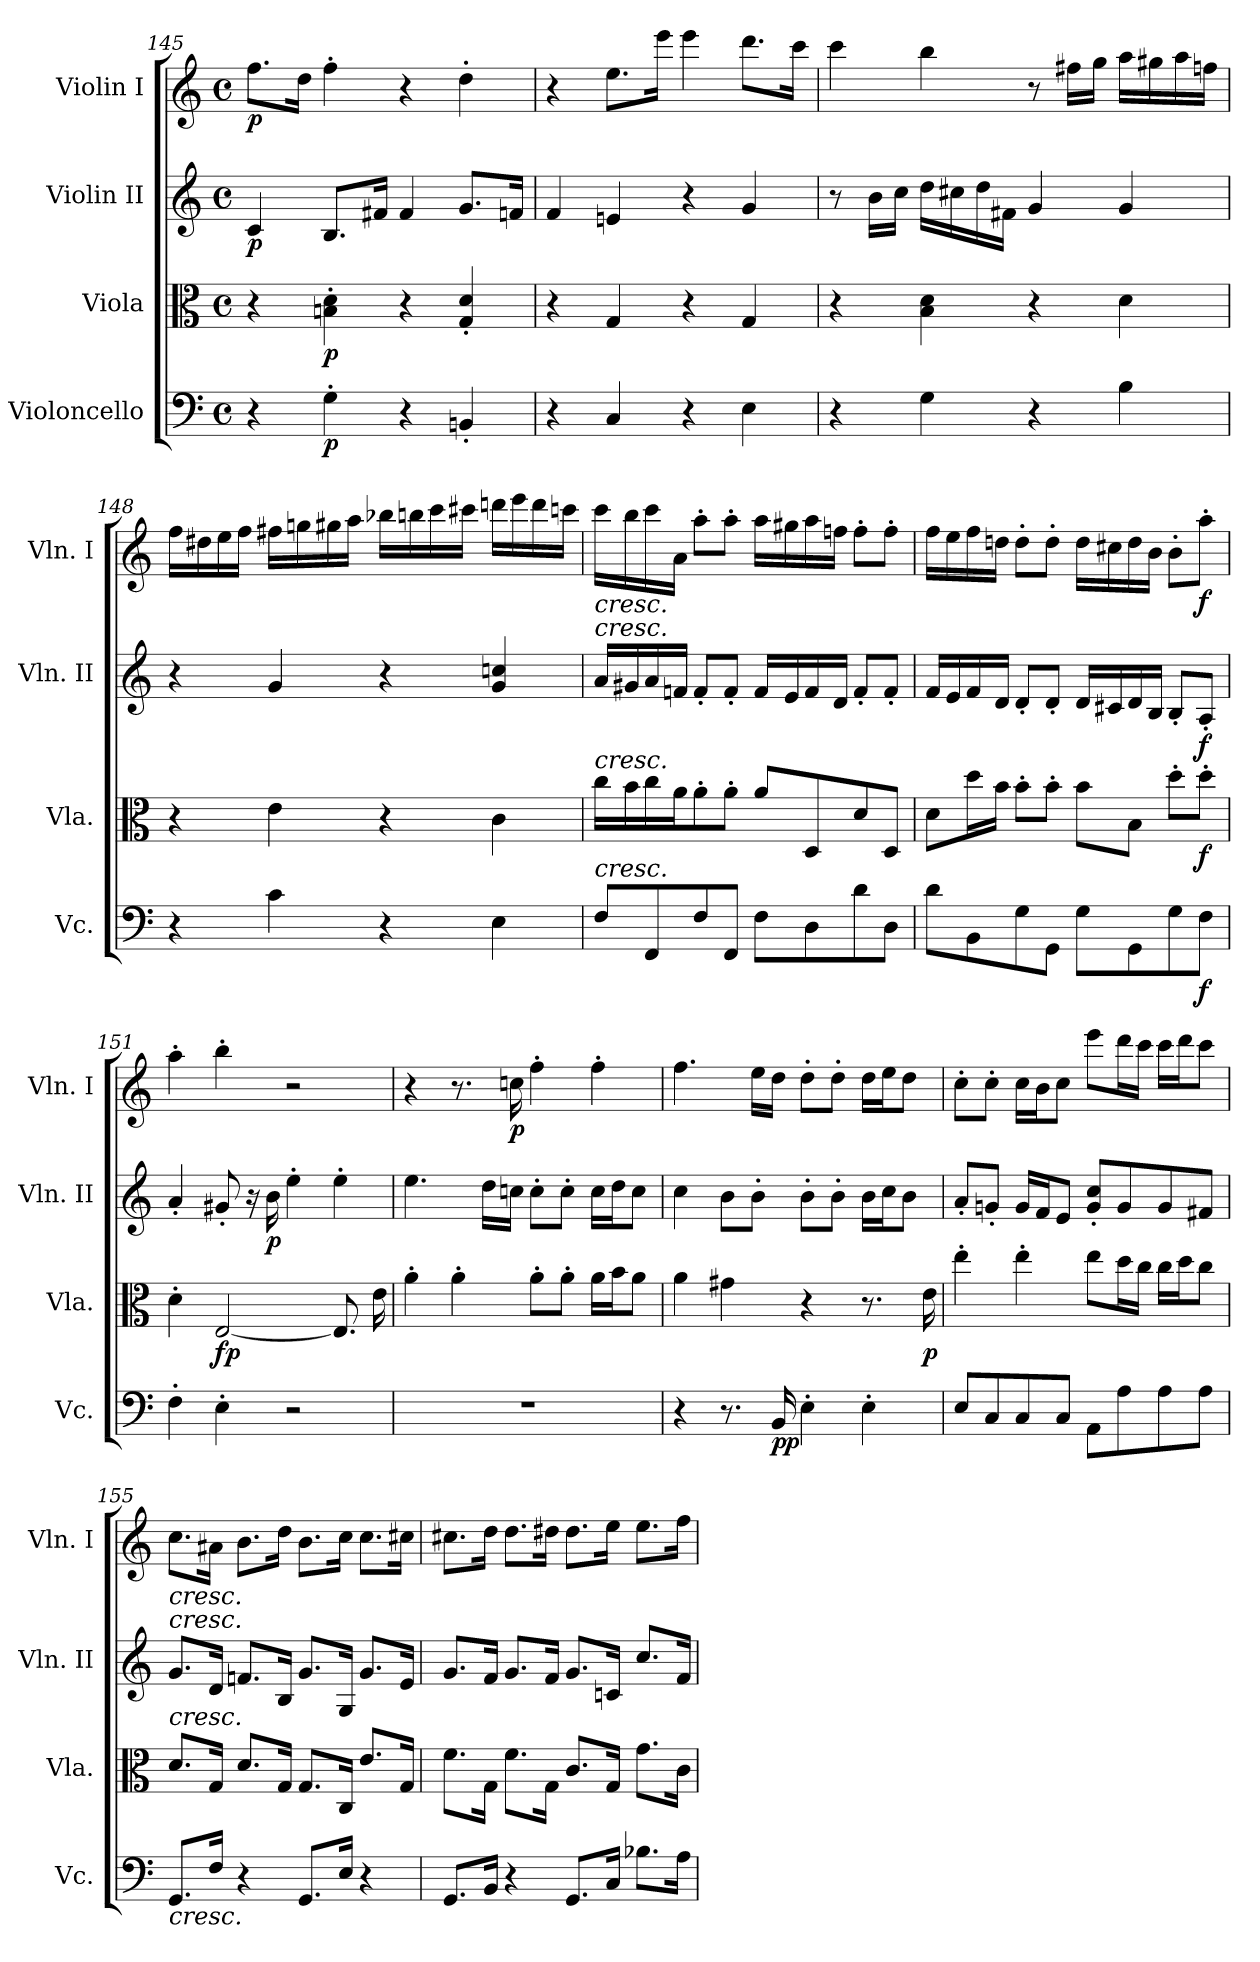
**kern	**dynam	**kern	**dynam	**kern	**dynam	**kern	**dynam
*part4	*part4	*part3	*part3	*part2	*part2	*part1	*part1
*staff4	*staff4	*staff3	*staff3	*staff2	*staff2	*staff1	*staff1
*I"Violoncello	*	*I"Viola	*	*I"Violin II	*	*I"Violin I	*
*I'Vc.	*	*I'Vla.	*	*I'Vln. II	*	*I'Vln. I	*
*clefF4	*	*clefC3	*	*clefG2	*	*clefG2	*
*k[]	*	*k[]	*	*k[]	*	*k[]	*
*M4/4	*	*M4/4	*	*M4/4	*	*M4/4	*
*met(c)	*	*met(c)	*	*met(c)	*	*met(c)	*
=145	=145	=145	=145	=145	=145	=145	=145
!	!	!	!	!	!LO:DY:b	!	!LO:DY:b
4r	.	4r	.	4c/	p	8.ff\L	p
.	.	.	.	.	.	16dd\Jk	.
!	!LO:DY:b	!	!LO:DY:b	!	!	!	!
4G'\	p	4Bn\' 4d\'	p	8.B/L	.	4ff'\	.
.	.	.	.	16f#X/Jk	.	.	.
4r	.	4r	.	4f#/	.	4r	.
4BBn'/	.	4G/' 4d/'	.	8.g/L	.	4dd'\	.
.	.	.	.	16fn/Jk	.	.	.
=146	=146	=146	=146	=146	=146	=146	=146
4r	.	4r	.	4f/	.	4r	.
4C/	.	4G/	.	4en/	.	8.ee\L	.
.	.	.	.	.	.	16eee\Jk	.
4r	.	4r	.	4r	.	4eee\	.
4E\	.	4G/	.	4g/	.	8.ddd\L	.
.	.	.	.	.	.	16ccc\Jk	.
=147	=147	=147	=147	=147	=147	=147	=147
4r	.	4r	.	8r	.	4ccc\	.
.	.	.	.	16b\LL	.	.	.
.	.	.	.	16cc\JJ	.	.	.
4G\	.	4B\ 4d\	.	16dd\LL	.	4bb\	.
.	.	.	.	16cc#X\	.	.	.
.	.	.	.	16dd\	.	.	.
.	.	.	.	16f#X\JJ	.	.	.
4r	.	4r	.	4g/	.	8r	.
.	.	.	.	.	.	16ff#X\LL	.
.	.	.	.	.	.	16gg\JJ	.
4B\	.	4d\	.	4g/	.	16aa\LL	.
.	.	.	.	.	.	16gg#X\	.
.	.	.	.	.	.	16aa\	.
.	.	.	.	.	.	16ffn\JJ	.
=148	=148	=148	=148	=148	=148	=148	=148
4r	.	4r	.	4r	.	16ff\LL	.
.	.	.	.	.	.	16dd#X\	.
.	.	.	.	.	.	16ee\	.
.	.	.	.	.	.	16ff\JJ	.
4c\	.	4e\	.	4g/	.	16ff#X\LL	.
.	.	.	.	.	.	16ggn\	.
.	.	.	.	.	.	16gg#X\	.
.	.	.	.	.	.	16aa\JJ	.
4r	.	4r	.	4r	.	16bb-X\LL	.
.	.	.	.	.	.	16bbn\	.
.	.	.	.	.	.	16ccc\	.
.	.	.	.	.	.	16ccc#X\JJ	.
4E\	.	4c\	.	4g/ 4ccn/	.	16dddn\LL	.
.	.	.	.	.	.	16eee\	.
.	.	.	.	.	.	16ddd\	.
.	.	.	.	.	.	16cccn\JJ	.
=149	=149	=149	=149	=149	=149	=149	=149
!	!	!	!	!	!	!LO:TX:b:i:t=cresc.	!
!	!	!	!	!LO:TX:a:i:t=cresc.	!	!	!
!	!	!LO:TX:a:i:t=cresc.	!	!	!	!	!
!LO:TX:a:i:t=cresc.	!	!	!	!	!	!	!
8F/L	.	16cc\LL	.	16a/LL	.	16ccc\LL	.
.	.	16b\	.	16g#X/	.	16bb\	.
8FF/	.	16cc\	.	16a/	.	16ccc\	.
.	.	16a\J	.	16fn/JJ	.	16a\JJ	.
8F/	.	8a'\	.	8f'/L	.	8aa'\L	.
8FF/J	.	8a'\J	.	8f'/J	.	8aa'\J	.
8F\L	.	8a/L	.	16f/LL	.	16aa\LL	.
.	.	.	.	16e/	.	16gg#X\	.
8D\	.	8D/	.	16f/	.	16aa\	.
.	.	.	.	16d/JJ	.	16ffn\JJ	.
8d\	.	8d/	.	8f'/L	.	8ff'\L	.
8D\J	.	8D/J	.	8f'/J	.	8ff'\J	.
=150	=150	=150	=150	=150	=150	=150	=150
8d\L	.	8d\L	.	16f/LL	.	16ff\LL	.
.	.	.	.	16e/	.	16ee\	.
8BB\	.	16dd\L	.	16f/	.	16ff\	.
.	.	16b\JJ	.	16d/JJ	.	16ddn\JJ	.
8G\	.	8b'\L	.	8d'/L	.	8dd'\L	.
8GG\J	.	8b'\J	.	8d'/J	.	8dd'\J	.
8G\L	.	8b\L	.	16d/LL	.	16dd\LL	.
.	.	.	.	16c#X/	.	16cc#X\	.
8GG\	.	8B\J	.	16d/	.	16dd\	.
.	.	.	.	16B/JJ	.	16b\JJ	.
8G\	.	8dd'\L	.	8B'/L	.	8b'\L	.
!	!LO:DY:b	!	!LO:DY:b	!	!LO:DY:b	!	!LO:DY:b
8F\J	f	8dd'\J	f	8A'/J	f	8aa'\J	f
=151	=151	=151	=151	=151	=151	=151	=151
4F'\	.	4d'\	.	4a'/	.	4aa'\	.
!	!	!	!LO:DY:b	!	!	!	!
4E'\	.	[2E/	fp	8g#X'/	.	4bb'\	.
.	.	.	.	16r	.	.	.
!	!	!	!	!	!LO:DY:b	!	!
.	.	.	.	16b\	p	.	.
2r	.	.	.	4ee'\	.	2r	.
.	.	8.E/]	.	4ee'\	.	.	.
.	.	16e\	.	.	.	.	.
=152	=152	=152	=152	=152	=152	=152	=152
1r	.	4a'\	.	4.ee\	.	4r	.
.	.	4a'\	.	.	.	8.r	.
.	.	.	.	16dd\LL	.	.	.
!	!	!	!	!	!	!	!LO:DY:b
.	.	.	.	16ccn\JJ	.	16ccn\	p
.	.	8a'\L	.	8cc'\L	.	4ff'\	.
.	.	8a'\J	.	8cc'\J	.	.	.
.	.	16a\LL	.	16cc\LL	.	4ff'\	.
.	.	16b\J	.	16dd\J	.	.	.
.	.	8a\J	.	8cc\J	.	.	.
=153	=153	=153	=153	=153	=153	=153	=153
4r	.	4a\	.	4cc\	.	4.ff\	.
8.r	.	4g#X\	.	8b\L	.	.	.
.	.	.	.	8b'\J	.	16ee\LL	.
!	!LO:DY:b	!	!	!	!	!	!
16BB/	pp	.	.	.	.	16dd\JJ	.
4E'\	.	4r	.	8b'\L	.	8dd'\L	.
.	.	.	.	8b'\J	.	8dd'\J	.
4E'\	.	8.r	.	16b\LL	.	16dd\LL	.
.	.	.	.	16cc\J	.	16ee\J	.
.	.	.	.	8b\J	.	8dd\J	.
!	!	!	!LO:DY:b	!	!	!	!
.	.	16e\	p	.	.	.	.
=154	=154	=154	=154	=154	=154	=154	=154
8E/L	.	4ee'\	.	8a'/L	.	8cc'\L	.
8C/	.	.	.	8gn'/J	.	8cc'\J	.
8C/	.	4ee'\	.	16g/LL	.	16cc\LL	.
.	.	.	.	16f/J	.	16b\J	.
8C/J	.	.	.	8e/J	.	8cc\J	.
8AA\L	.	8ee\L	.	8g/' 8cc/'L	.	8eee\L	.
8A\	.	16dd\L	.	8g/	.	16ddd\L	.
.	.	16cc\JJ	.	.	.	16ccc\JJ	.
8A\	.	16cc\LL	.	8g/	.	16ccc\LL	.
.	.	16dd\J	.	.	.	16ddd\J	.
8A\J	.	8cc\J	.	8f#X/J	.	8ccc\J	.
=155	=155	=155	=155	=155	=155	=155	=155
!	!	!	!	!	!	!LO:TX:b:i:t=cresc.	!
!	!	!	!	!LO:TX:a:i:t=cresc.	!	!	!
!	!	!LO:TX:a:i:t=cresc.	!	!	!	!	!
!LO:TX:b:i:t=cresc.	!	!	!	!	!	!	!
8.GG/L	.	8.d/L	.	8.g/L	.	8.cc\L	.
16F/Jk	.	16G/Jk	.	16d/Jk	.	16a#X\Jk	.
4r	.	8.d/L	.	8.fn/L	.	8.b\L	.
.	.	16G/Jk	.	16B/Jk	.	16dd\Jk	.
8.GG/L	.	8.G/L	.	8.g/L	.	8.b\L	.
16E/Jk	.	16C/Jk	.	16G/Jk	.	16cc\Jk	.
4r	.	8.e/L	.	8.g/L	.	8.cc\L	.
.	.	16G/Jk	.	16e/Jk	.	16cc#X\Jk	.
=156	=156	=156	=156	=156	=156	=156	=156
8.GG/L	.	8.f\L	.	8.g/L	.	8.cc#X\L	.
16BB/Jk	.	16G\Jk	.	16f/Jk	.	16dd\Jk	.
4r	.	8.f\L	.	8.g/L	.	8.dd\L	.
.	.	16G\Jk	.	16f/Jk	.	16dd#X\Jk	.
8.GG/L	.	8.c/L	.	8.g/L	.	8.dd#\L	.
16C/Jk	.	16G/Jk	.	16cn/Jk	.	16ee\Jk	.
8.B-X\L	.	8.g\L	.	8.cc/L	.	8.ee\L	.
16A\Jk	.	16c\Jk	.	16f/Jk	.	16ff\Jk	.
=	=	=	=	=	=	=	=
*-	*-	*-	*-	*-	*-	*-	*-
